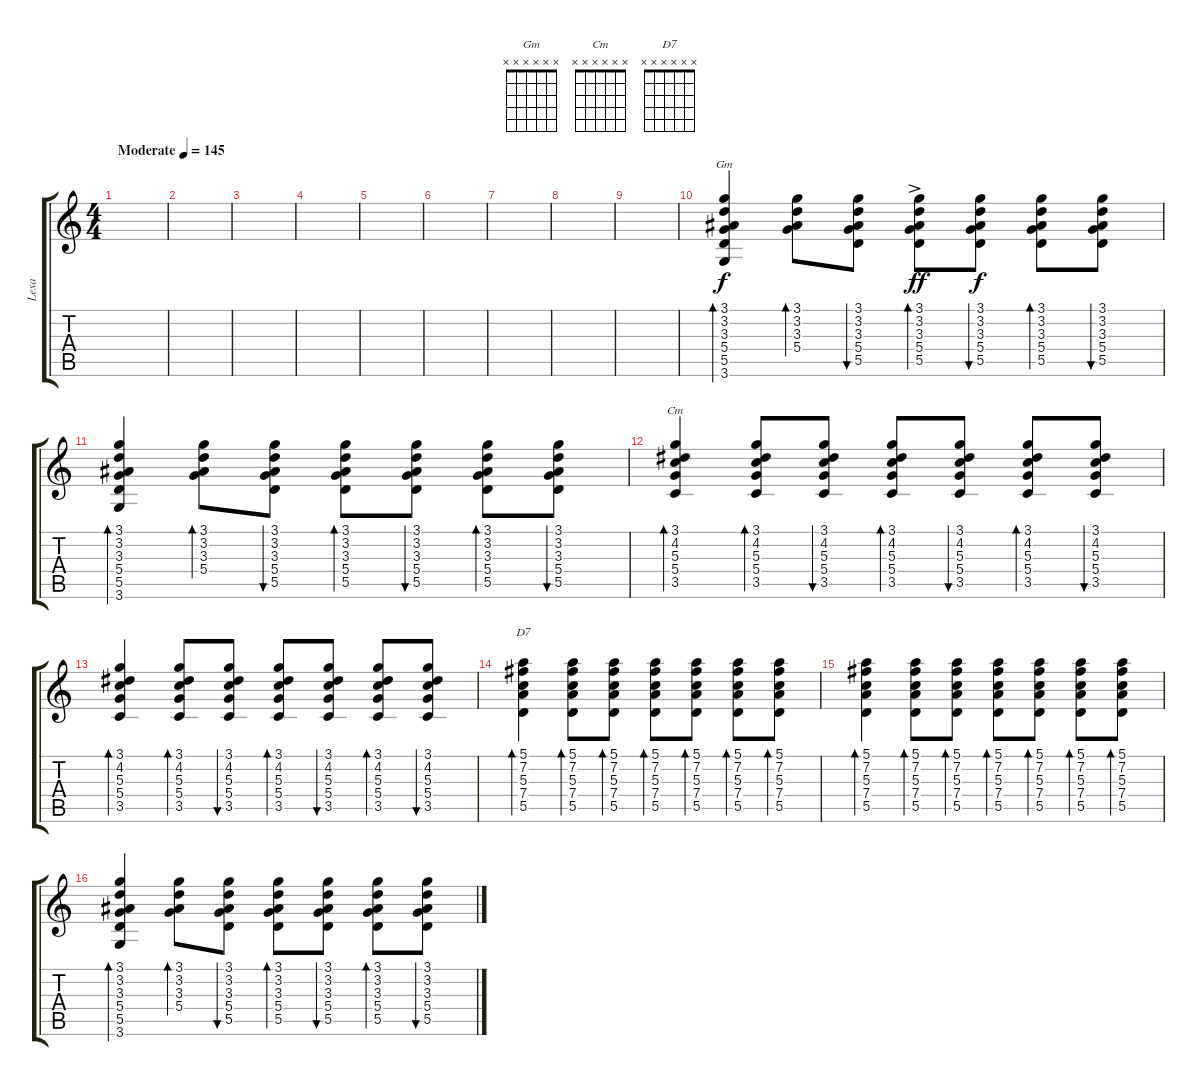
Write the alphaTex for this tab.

\track ("Lexa" "Lexa") {instrument acousticguitarsteel}
\staff {score tabs}
\tuning (E4 B3 G3 D3 A2 E2) {hide}
\chord ("Gm" x x x x x x)
\chord ("Cm" x x x x x x)
\chord ("D7" x x x x x x)
\ts (4 4)
\tempo (145 "Moderate")
\clef g2
\ks c
|
|
|
|
|
|
|
|
|
(3.1 3.2 3.3 5.4 5.5 3.6).4{bd 60 ch "Gm"} (3.1 3.2 3.3 5.4).8{bd 60} (3.1 3.2 3.3 5.4 5.5).8{bu 60} (3.1{ac} 3.2{ac} 3.3{ac} 5.4{ac} 5.5{ac}).8{bd 60 dy ff} (3.1 3.2 3.3 5.4 5.5).8{bu 60 dy f} (3.1 3.2 3.3 5.4 5.5).8{bd 60} (3.1 3.2 3.3 5.4 5.5).8{bu 60} |
(3.1 3.2 3.3 5.4 5.5 3.6).4{bd 60} (3.1 3.2 3.3 5.4).8{bd 60} (3.1 3.2 3.3 5.4 5.5).8{bu 60} (3.1 3.2 3.3 5.4 5.5).8{bd 60} (3.1 3.2 3.3 5.4 5.5).8{bu 60} (3.1 3.2 3.3 5.4 5.5).8{bd 60} (3.1 3.2 3.3 5.4 5.5).8{bu 60} |
(3.1 4.2 5.3 5.4 3.5).4{bd 60 ch "Cm"} (3.1 4.2 5.3 5.4 3.5).8{bd 60} (3.1 4.2 5.3 5.4 3.5).8{bu 60} (3.1 4.2 5.3 5.4 3.5).8{bd 60} (3.1 4.2 5.3 5.4 3.5).8{bu 60} (3.1 4.2 5.3 5.4 3.5).8{bd 60} (3.1 4.2 5.3 5.4 3.5).8{bu 60} |
(3.1 4.2 5.3 5.4 3.5).4{bd 60} (3.1 4.2 5.3 5.4 3.5).8{bd 60} (3.1 4.2 5.3 5.4 3.5).8{bu 60} (3.1 4.2 5.3 5.4 3.5).8{bd 60} (3.1 4.2 5.3 5.4 3.5).8{bu 60} (3.1 4.2 5.3 5.4 3.5).8{bd 60} (3.1 4.2 5.3 5.4 3.5).8{bu 60} |
(5.1 7.2 5.3 7.4 5.5).4{bd 60 ch "D7"} (5.1 7.2 5.3 7.4 5.5).8{bd 60} (5.1 7.2 5.3 7.4 5.5).8{bd 60} (5.1 7.2 5.3 7.4 5.5).8{bd 60} (5.1 7.2 5.3 7.4 5.5).8{bd 60} (5.1 7.2 5.3 7.4 5.5).8{bd 60} (5.1 7.2 5.3 7.4 5.5).8{bd 60} |
(5.1 7.2 5.3 7.4 5.5).4{bd 60} (5.1 7.2 5.3 7.4 5.5).8{bd 60} (5.1 7.2 5.3 7.4 5.5).8{bd 60} (5.1 7.2 5.3 7.4 5.5).8{bd 60} (5.1 7.2 5.3 7.4 5.5).8{bd 60} (5.1 7.2 5.3 7.4 5.5).8{bd 60} (5.1 7.2 5.3 7.4 5.5).8{bd 60} |
(3.1 3.2 3.3 5.4 5.5 3.6).4{bd 60} (3.1 3.2 3.3 5.4).8{bd 60} (3.1 3.2 3.3 5.4 5.5).8{bu 60} (3.1 3.2 3.3 5.4 5.5).8{bd 60} (3.1 3.2 3.3 5.4 5.5).8{bu 60} (3.1 3.2 3.3 5.4 5.5).8{bd 60} (3.1 3.2 3.3 5.4 5.5).8{bu 60}
